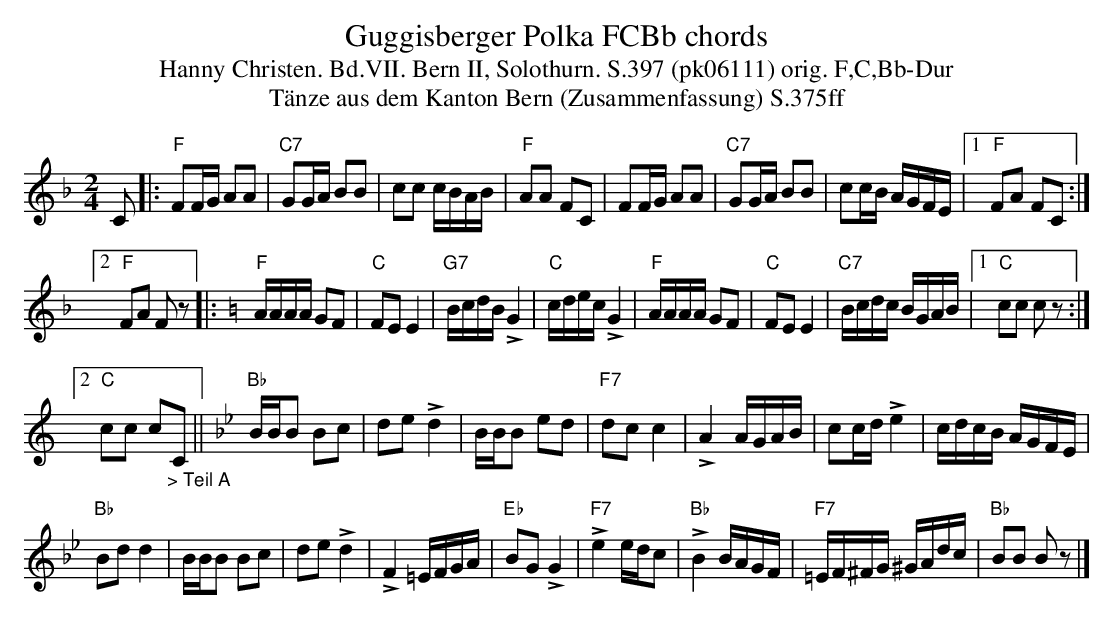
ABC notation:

X:1
T: Guggisberger Polka FCBb chords
T:Hanny Christen. Bd.VII. Bern II, Solothurn. S.397 (pk06111) orig. F,C,Bb-Dur
T: T\"anze aus dem Kanton Bern (Zusammenfassung) S.375ff
M:2/4
L:1/16
K:F %%MIDI gchordon
C2 |:"F"F2FG A2A2 | "C7"G2GA B2B2 | c2c2 cBAB | "F"A2A2 F2C2 | F2FG A2A2 | "C7"G2GA B2B2 | c2cB AGFE |1 "F"F2A2 F2C2 :|2
"F"F2A2 F2z2 |: [K:C] "F"AAAA G2F2 | "C"F2E2 E4 | "G7"BcdB +>+G4 | "C"cdec +>+G4 | "F"AAAA G2F2 | "C"F2E2 E4 | "C7"Bcdc BGAB |1 "C"c2c2 c2z2 :|2
"C"c2c2 c2"_> Teil A"C2 || [K:Bb] "Bb"BBB2 B2c2 | d2e2 +>+d4 | BBB2 e2d2 | "F7"d2c2 ">"c4 | +>+A4 AGAB | c2cd +>+e4 | cdcB AGFE |
"Bb"B2d2 d4 | BBB2 B2c2 | d2e2 +>+d4 | +>+F4 =EFGA | "Eb"B2G2+>+G4 | "F7"+>+e4 edc2 | "Bb"+>+B4 BAGF | "F7"=EF^FG ^GAdc | "Bb"B2B2 B2z2 |]
